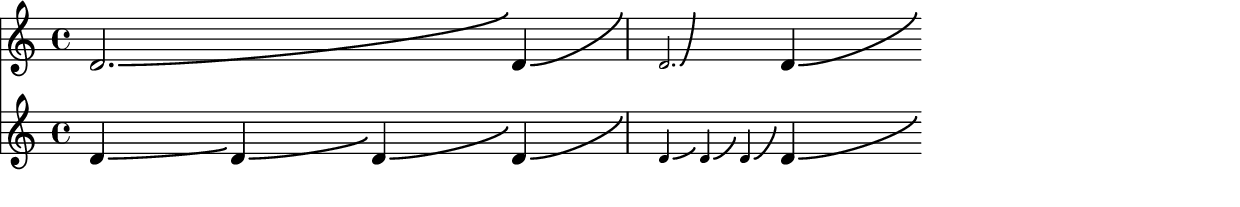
%% Generated by lilypond-book
%% Options: [exampleindent=10.16\mm,indent=0\mm,line-width=160\mm,paper-height=845.047\pt,paper-width=597.508\pt,papersize='(cons (* 597.508 pt) (* 845.047 pt))]
\include "lilypond-book-preamble.ly"


% ****************************************************************
% Start cut-&-pastable-section
% ****************************************************************

#(ly:set-option 'eps-box-padding 3.000000)



\paper {
  #(set-paper-size '(cons (* 597.508 pt) (* 845.047 pt)))
  indent = 0\mm
  line-width = 160\mm
  % offset the left padding, also add 1mm as lilypond creates cropped
  % images with a little space on the right
  line-width = #(- line-width (* mm  3.000000) (* mm 1))
}

\layout {
  
}




% ****************************************************************
% ly snippet:
% ****************************************************************
\sourcefilename "/lilypond-2.25.21/input/regression/bend-after-start-in-grace.ly"
\sourcefileline 0
\version "2.19.21"

\header {

  texidoc = "Falls and doits terminate correctly on the next note,
even when started inside a @code{\\grace}."
}

\layout {
  ragged-right = ##f
}

<<
  \new Staff {
    d'2.\bendAfter 10
    4 \bendAfter 10
    |
    \grace { 2. \bendAfter 10 }
    4 \bendAfter 10
  }
  \new Staff {
    d'4 \bendAfter 2
    4 \bendAfter 4
    4 \bendAfter 6
    4 \bendAfter 8
    |
    \grace {
      4 \bendAfter 2
      4 \bendAfter 4
      4 \bendAfter 6
    }
    4 \bendAfter 8
  }
>>



% ****************************************************************
% end ly snippet
% ****************************************************************
